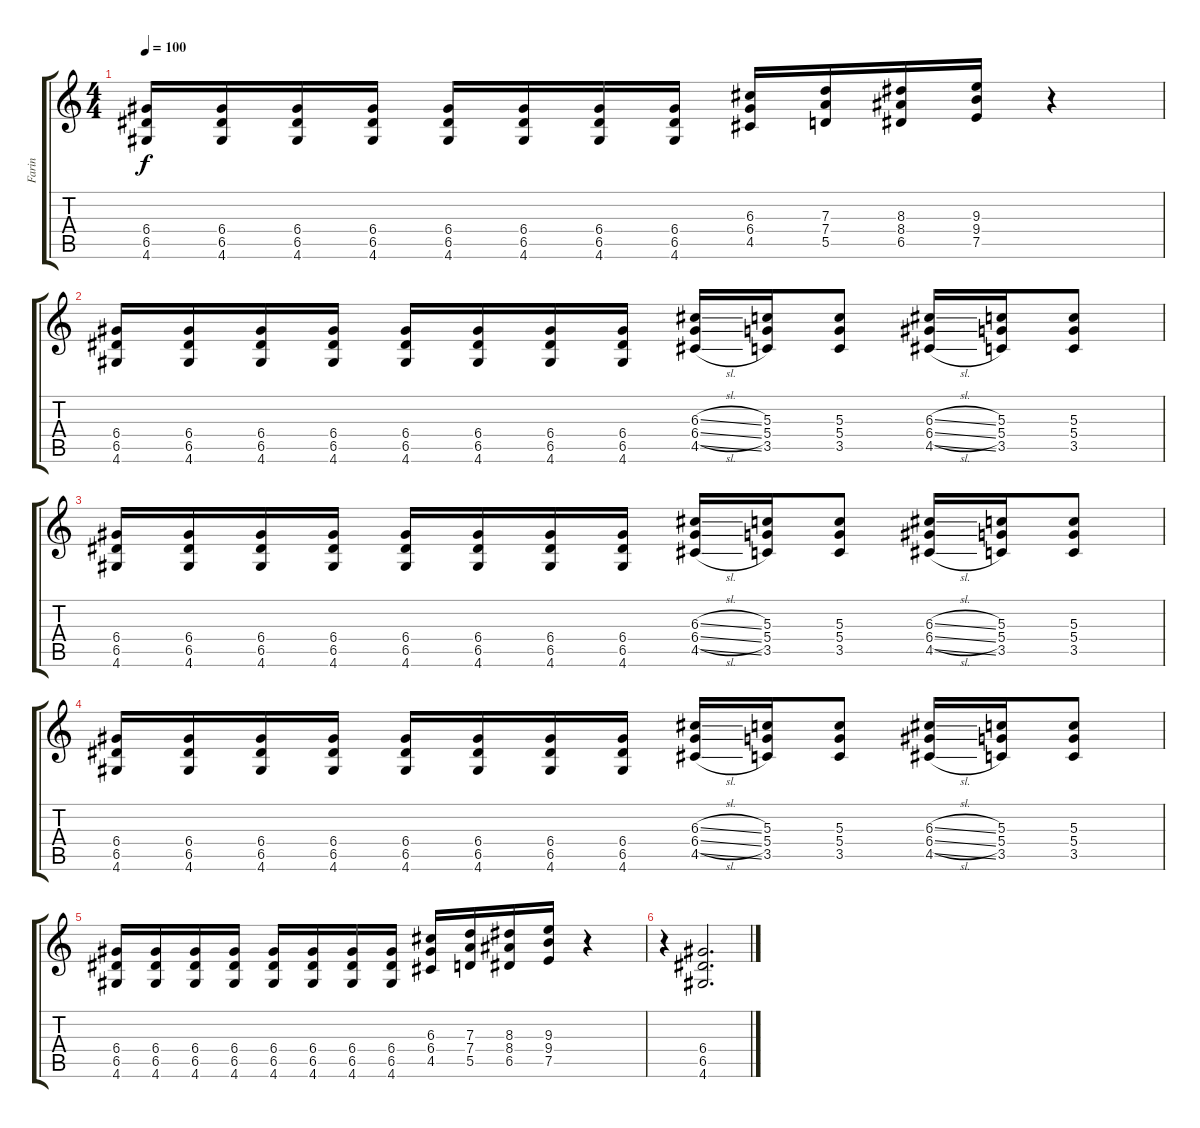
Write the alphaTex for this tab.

\track ("Farin" "Farin") {instrument distortionguitar}
\staff {score tabs}
\tuning (E4 B3 G3 D3 A2 E2) {hide}
\ts (4 4)
\tempo 100
\clef g2
\ks c
(6.4 6.5 4.6).16{dy f} (6.4 6.5 4.6).16 (6.4 6.5 4.6).16 (6.4 6.5 4.6).16 (6.4 6.5 4.6).16 (6.4 6.5 4.6).16 (6.4 6.5 4.6).16 (6.4 6.5 4.6).16 (6.3 6.4 4.5).16 (7.3 7.4 5.5).16 (8.3 8.4 6.5).16 (9.3 9.4 7.5).16 r.4 |
(6.4 6.5 4.6).16 (6.4 6.5 4.6).16 (6.4 6.5 4.6).16 (6.4 6.5 4.6).16 (6.4 6.5 4.6).16 (6.4 6.5 4.6).16 (6.4 6.5 4.6).16 (6.4 6.5 4.6).16 (6.3{sl} 6.4{sl} 4.5{sl}).16 (5.3 5.4 3.5).16 (5.3 5.4 3.5).8 (6.3{sl} 6.4{sl} 4.5{sl}).16 (5.3 5.4 3.5).16 (5.3 5.4 3.5).8 |
(6.4 6.5 4.6).16 (6.4 6.5 4.6).16 (6.4 6.5 4.6).16 (6.4 6.5 4.6).16 (6.4 6.5 4.6).16 (6.4 6.5 4.6).16 (6.4 6.5 4.6).16 (6.4 6.5 4.6).16 (6.3{sl} 6.4{sl} 4.5{sl}).16 (5.3 5.4 3.5).16 (5.3 5.4 3.5).8 (6.3{sl} 6.4{sl} 4.5{sl}).16 (5.3 5.4 3.5).16 (5.3 5.4 3.5).8 |
(6.4 6.5 4.6).16 (6.4 6.5 4.6).16 (6.4 6.5 4.6).16 (6.4 6.5 4.6).16 (6.4 6.5 4.6).16 (6.4 6.5 4.6).16 (6.4 6.5 4.6).16 (6.4 6.5 4.6).16 (6.3{sl} 6.4{sl} 4.5{sl}).16 (5.3 5.4 3.5).16 (5.3 5.4 3.5).8 (6.3{sl} 6.4{sl} 4.5{sl}).16 (5.3 5.4 3.5).16 (5.3 5.4 3.5).8 |
(6.4 6.5 4.6).16 (6.4 6.5 4.6).16 (6.4 6.5 4.6).16 (6.4 6.5 4.6).16 (6.4 6.5 4.6).16 (6.4 6.5 4.6).16 (6.4 6.5 4.6).16 (6.4 6.5 4.6).16 (6.3 6.4 4.5).16 (7.3 7.4 5.5).16 (8.3 8.4 6.5).16 (9.3 9.4 7.5).16 r.4 |
r.4 (6.4 6.5 4.6).2{d}
